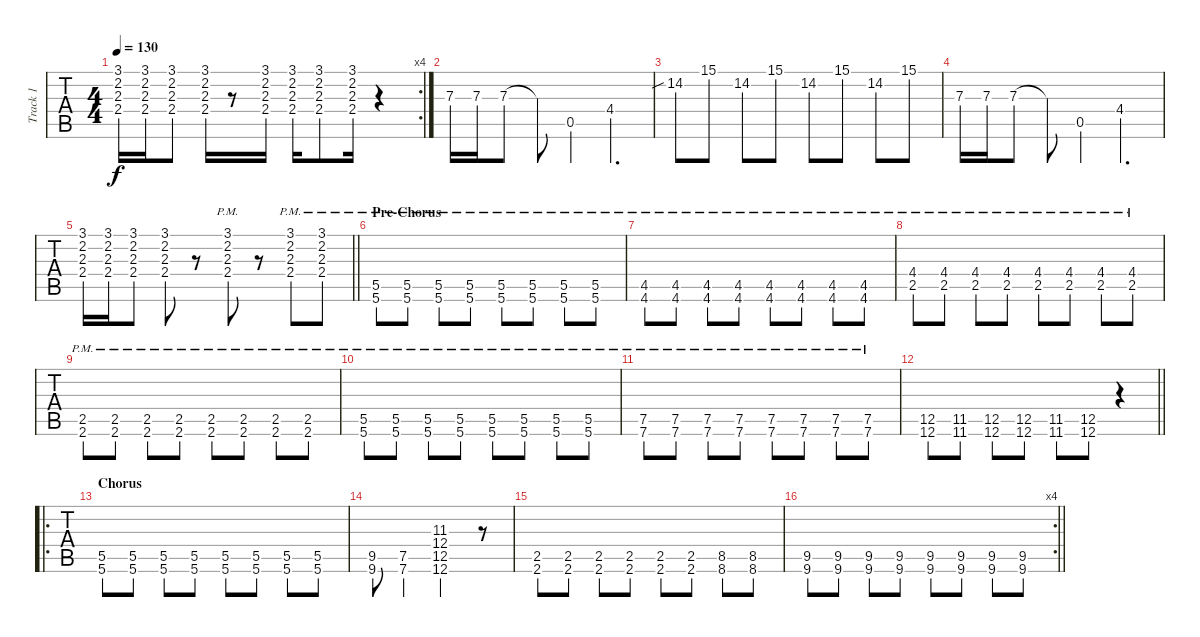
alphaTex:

\track ("Track 1" "Track 1") {instrument overdrivenguitar}
\staff {tabs}
\tuning (E4 B3 G3 D3 A2 D2) {hide}
\rc 4
\ts (4 4)
\tempo 130
\clef g2
\ks c
(3.1 2.2 2.3 2.4).16{dy f} (3.1 2.2 2.3 2.4).16 (3.1 2.2 2.3 2.4).8 (3.1 2.2 2.3 2.4).16 r.8 (3.1 2.2 2.3 2.4).16 (3.1 2.2 2.3 2.4).16 (3.1 2.2 2.3 2.4).8 (3.1 2.2 2.3 2.4).16 r.4 |
7.3.16 7.3.16 7.3.8 7.3{t}.8 0.5.4 4.4.4{d} |
14.2{sib}.8 15.1.8 14.2.8 15.1.8 14.2.8 15.1.8 14.2.8 15.1.8 |
7.3.16 7.3.16 7.3.8 7.3{t}.8 0.5.4 4.4.4{d} |
\barLineRight lightlight
(3.1 2.2 2.3 2.4).16 (3.1 2.2 2.3 2.4).16 (3.1 2.2 2.3 2.4).8 (3.1 2.2 2.3 2.4).8 r.8 (3.1 2.2 2.3{pm} 2.4).8 r.8 (3.1 2.2 2.3{pm} 2.4).8 (3.1 2.2 2.3{pm} 2.4).8 |
\section ("" "Pre-Chorus")
(5.5{pm} 5.6{pm}).8 (5.5{pm} 5.6{pm}).8 (5.5{pm} 5.6{pm}).8 (5.5{pm} 5.6{pm}).8 (5.5{pm} 5.6{pm}).8 (5.5{pm} 5.6{pm}).8 (5.5{pm} 5.6{pm}).8 (5.5{pm} 5.6{pm}).8 |
(4.5{pm} 4.6{pm}).8 (4.5{pm} 4.6{pm}).8 (4.5{pm} 4.6{pm}).8 (4.5{pm} 4.6{pm}).8 (4.5{pm} 4.6{pm}).8 (4.5{pm} 4.6{pm}).8 (4.5{pm} 4.6{pm}).8 (4.5{pm} 4.6{pm}).8 |
(4.4{pm} 2.5{pm}).8 (4.4{pm} 2.5{pm}).8 (4.4{pm} 2.5{pm}).8 (4.4{pm} 2.5{pm}).8 (4.4{pm} 2.5{pm}).8 (4.4{pm} 2.5{pm}).8 (4.4{pm} 2.5{pm}).8 (4.4{pm} 2.5{pm}).8 |
(2.5{pm} 2.6{pm}).8 (2.5{pm} 2.6{pm}).8 (2.5{pm} 2.6{pm}).8 (2.5{pm} 2.6{pm}).8 (2.5{pm} 2.6{pm}).8 (2.5{pm} 2.6{pm}).8 (2.5{pm} 2.6{pm}).8 (2.5{pm} 2.6{pm}).8 |
(5.5{pm} 5.6{pm}).8 (5.5{pm} 5.6{pm}).8 (5.5{pm} 5.6{pm}).8 (5.5{pm} 5.6{pm}).8 (5.5{pm} 5.6{pm}).8 (5.5{pm} 5.6{pm}).8 (5.5{pm} 5.6{pm}).8 (5.5{pm} 5.6{pm}).8 |
(7.5{pm} 7.6{pm}).8 (7.5{pm} 7.6{pm}).8 (7.5{pm} 7.6{pm}).8 (7.5{pm} 7.6{pm}).8 (7.5{pm} 7.6{pm}).8 (7.5{pm} 7.6{pm}).8 (7.5{pm} 7.6{pm}).8 (7.5{pm} 7.6{pm}).8 |
\barLineRight lightlight
(12.5 12.6).8 (11.5 11.6).8 (12.5 12.6).8 (12.5 12.6).8 (11.5 11.6).8 (12.5 12.6).8 r.4 |
\ro
\section ("" "Chorus")
(5.5 5.6).8 (5.5 5.6).8 (5.5 5.6).8 (5.5 5.6).8 (5.5 5.6).8 (5.5 5.6).8 (5.5 5.6).8 (5.5 5.6).8 |
(9.5 9.6).8 (7.5 7.6).4 (11.3 12.4 12.5 12.6).2 r.8 |
(2.5 2.6).8 (2.5 2.6).8 (2.5 2.6).8 (2.5 2.6).8 (2.5 2.6).8 (2.5 2.6).8 (8.5 8.6).8 (8.5 8.6).8 |
\rc 4
\barLineRight lightlight
(9.5 9.6).8 (9.5 9.6).8 (9.5 9.6).8 (9.5 9.6).8 (9.5 9.6).8 (9.5 9.6).8 (9.5 9.6).8 (9.5 9.6).8
